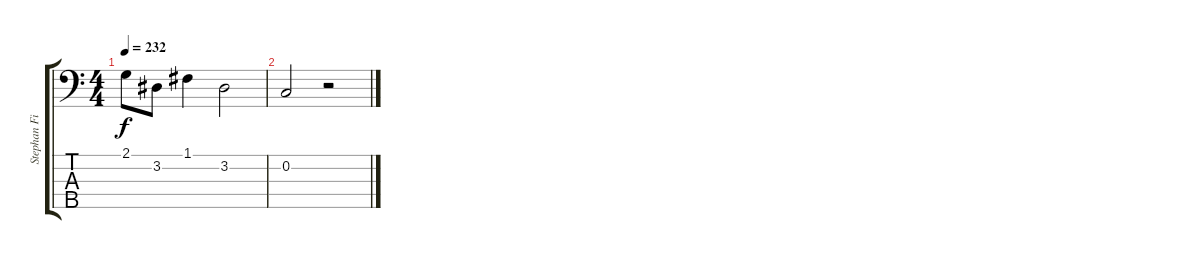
\track ("Stephan Fimmers" "Stephan Fi") {instrument electricbassfinger}
\staff {score tabs}
\tuning (F2 C2 G1 D1 A0) {hide}
\ts (4 4)
\tempo 232
\clef f4
\ks c
2.1.8{dy f} 3.2.8 1.1.4 3.2.2 |
0.2.2 r.2
